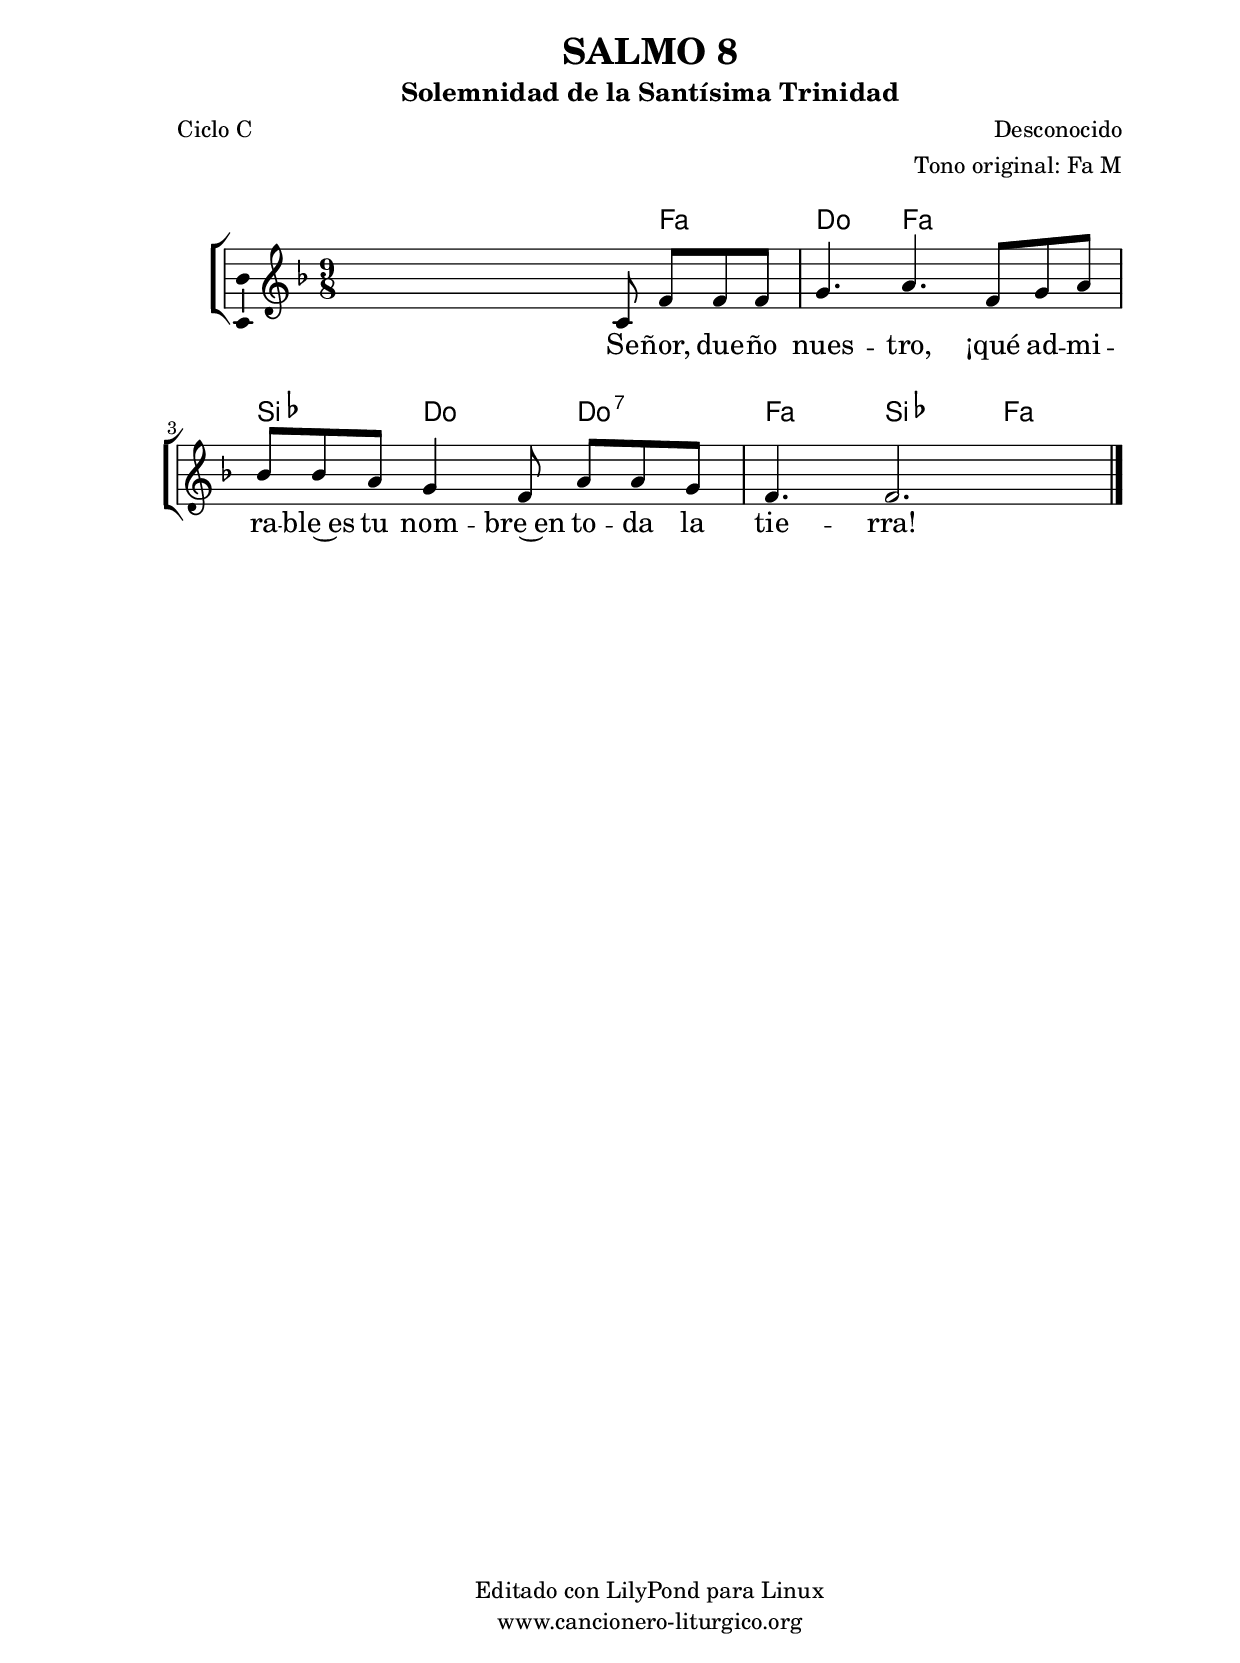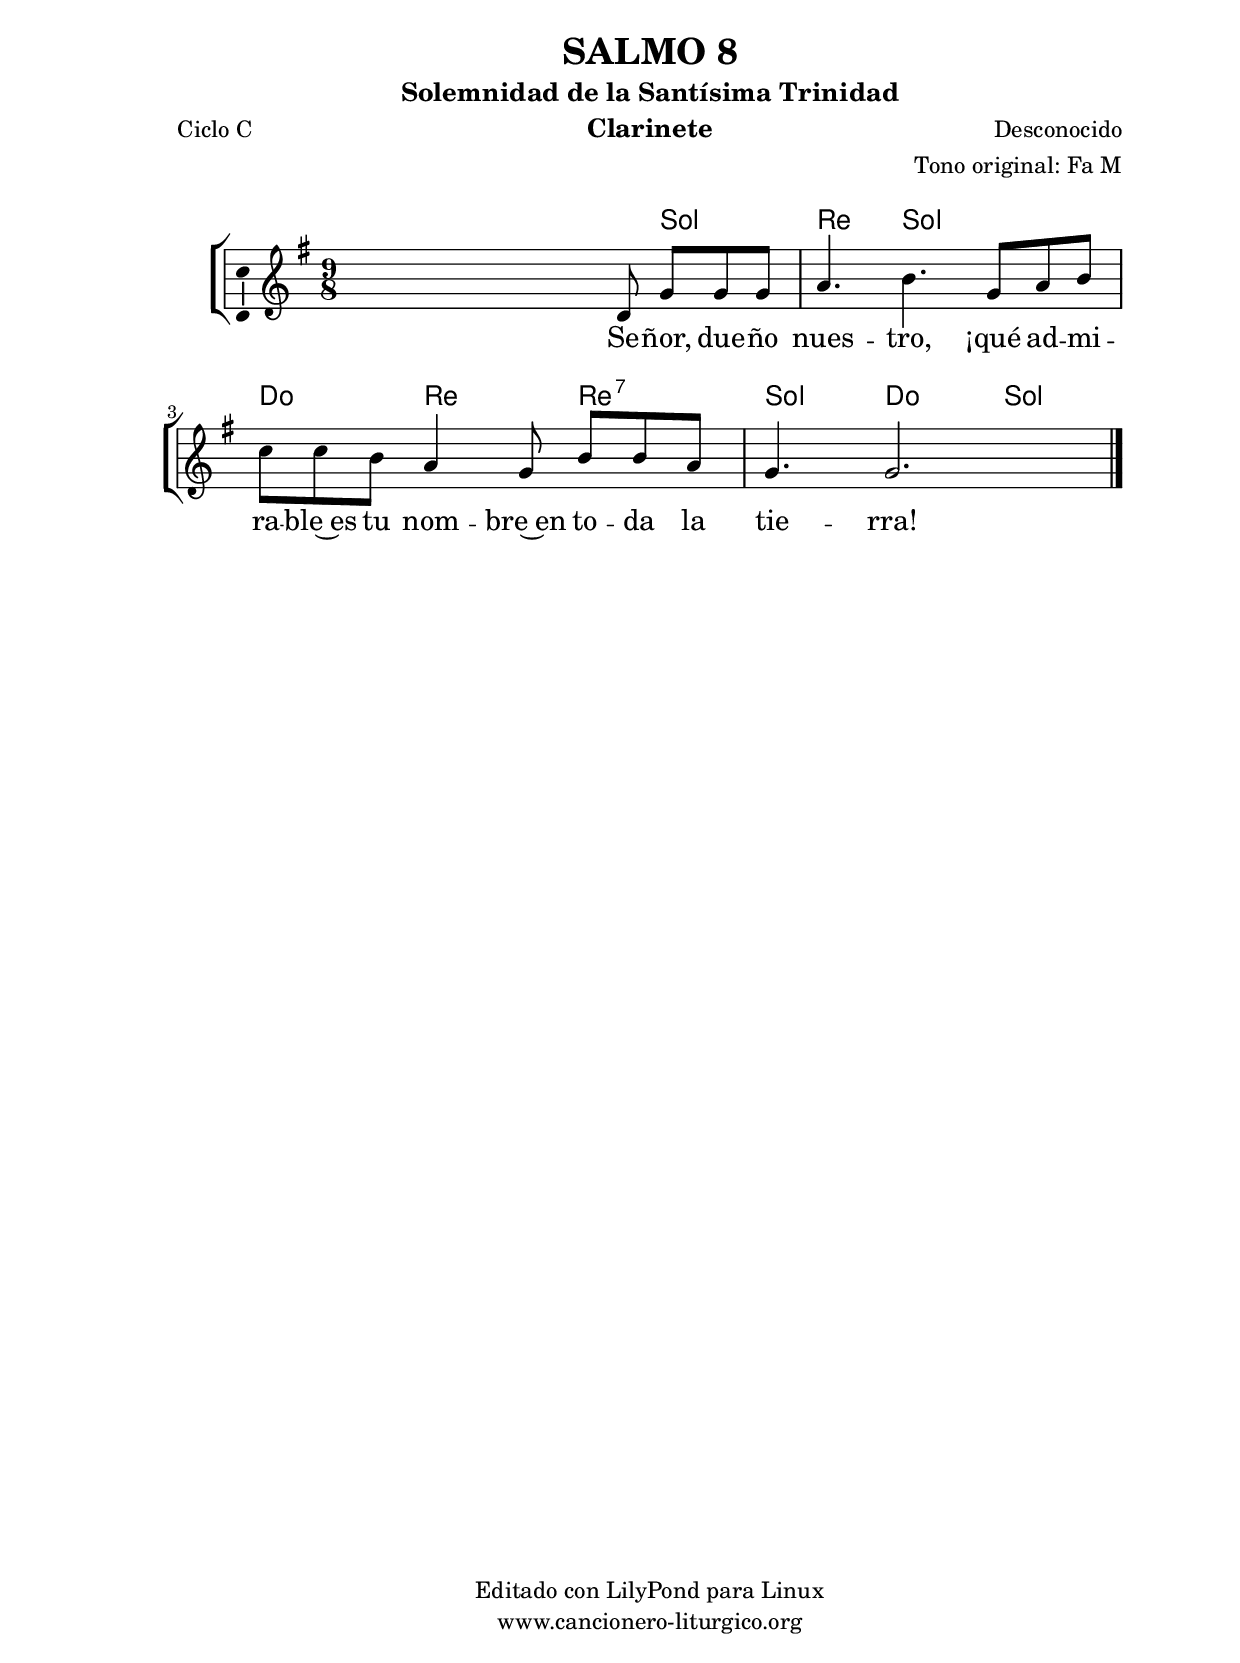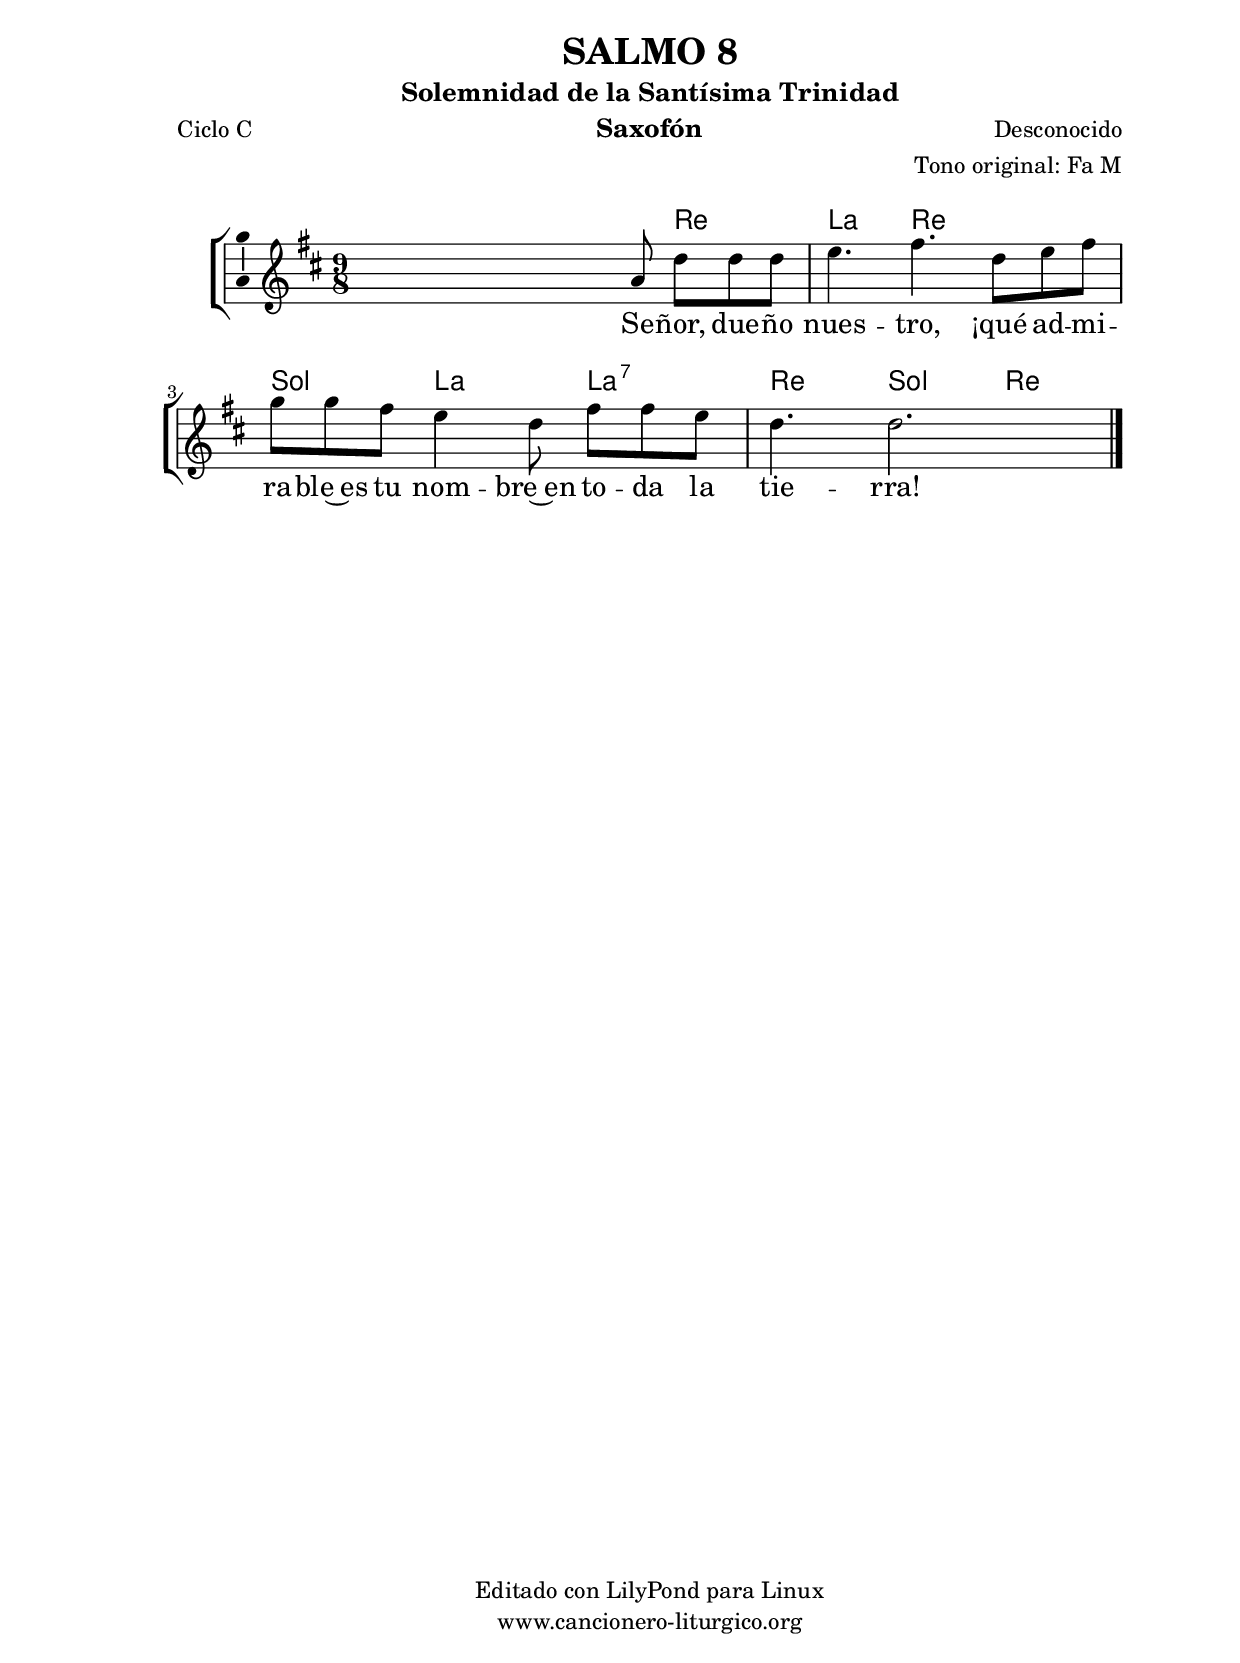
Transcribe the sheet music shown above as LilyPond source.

%
%para convertir .midi en .wav:
%timidity filename.midi -Ow -o finename.wav
%
%
%Para convertir de .wav a .mp3:
%lame -h -m j filename.wav
%
%
%para escuchar el midi:
%timidity nombrefichero.midi
%


%versión de lilypond para la que se ha escrito esta partitura:
\version "2.16.0"

	%Tamaño papel
	#(set-default-paper-size "a4")
	%Tamaño partitura
	#(set-global-staff-size 20)
	%No responde al pulsar sobre una nota
	#(ly:set-option 'point-and-click #f)

%parámetros del encabezamiento:
\header {
	title = "SALMO 8"
	subtitle = "Solemnidad de la Santísima Trinidad"
	composer = "Desconocido"
	poet = "Ciclo C"
	meter = ""
	arranger = "Tono original: Fa M"
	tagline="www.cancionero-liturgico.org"
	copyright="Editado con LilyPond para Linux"
	tiempo = "Ordinario"
	usos = "Salmo"
	letra = "Señor, dueño nuestro, ¡qué admirable es tu nombre en toda la tierra!"
	}

%parámetros asociados al papel:
\paper  {
	oddHeaderMarkup = \markup {\fill-line { \on-the-fly #not-first-page \fromproperty #'header:title \on-the-fly #not-first-page \fromproperty #'header:composer }}
	evenHeaderMarkup = \markup {\fill-line { \fromproperty #'header:composer \fromproperty #'header:title }}
	#(set-paper-size "a4")
	print-page-number = ##f
	first-page-number = 1
	print-first-page-number = ##f
%	head-separation = 3.0 \cm
	top-margin = 2.0 \cm
	bottom-margin = 0.5\cm
%%%	bottom-margin = -1.0\cm
	left-margin = 3.0 \cm
	line-width = 16.0 \cm 
	indent = 8\mm
	interscoreline = 2.\mm
	between-system-space = 15\mm
%	para que las partituras no llenen la hoja:
	ragged-bottom = ##t
%	idem para la última hoja:
	ragged-last-bottom = ##f
%	para que las partituras llenen el ancho del papel:
	ragged-last = ##f
	after-title-space = 2.5 \cm
%page-count=1
%system-count=1

	%Flexible Vertical Spacing
%	markup-markup-spacing =
%	#'((basic-distance . 15) (minimum-distance . 15) (padding . 3))
	markup-system-spacing =
	#'((basic-distance . 15) (minimum-distance . 15) (padding . 3))
	system-system-spacing =
	#'((basic-distance . 15) (minimum-distance . 15) (padding . 3))
	score-system-spacing =
	#'((basic-distance . 15) (minimum-distance . 15) (padding . 5))
%	top-system-spacing = % header
%	#'((basic-distance . 8) (minimum-distance . 0) (padding . 3))
%	top-markup-spacing =
%	#'((basic-distance . 20) (minimum-distance . 20) (padding . 3))
	last-bottom-spacing = % footer
	#'((basic-distance . 5) (minimum-distance . 5) (padding . 3))
%	score-markup-spacing =
%	#'((basic-distance . 16) (minimum-distance . 13) (padding . 3))

	}


%parámetros que afectan a toda la partitura:
global =  {
	%clave de sol (G):
	\clef G
	%armadura:
%%%	\transpose ees c
	\key f \major
	\tempo 8=160
	\set Score.tempoHideNote = ##t
	}


acordes = {
	\italianChords
	\chordmode {
%%%	\transpose ees c
{

s2. f4.
c f f bes c c:7 f bes f

	}
	}
}


melodia = 
%%%	\transpose ees c
{
	\relative c'{
	\time 9/8

s2 s8
c8 f f f
g4. a f8 g a
bes8 bes a g4 f8 a a g
f4. f2.

	\bar "|."
	}
	}


texto = \lyricmode {
Se -- ñor, due -- ño nues -- tro, ¡qué ad -- mi -- ra -- ble~es tu nom -- bre~en to -- da la tie -- rra!
	}


acordesStaff = \context ChordNames = acordesStaff <<
	\set chordChanges = ##t
	\acordes
	>>


vozStaff = \context Voice = vozStaff
\with {\consists "Ambitus_engraver"}
<<
%	\set Staff.instrumentName = ""
%	\set Staff.shortInstrumentName = ""
%	\set Staff.midiInstrument = #"clarinet"
%	\set Staff.midiInstrument = #"cello"
%	\set Staff.midiInstrument = #"flute"
	\set Staff.midiInstrument = #"electric guitar (jazz)"
%	\set Staff.midiInstrument = #"english horn"
%	\set Staff.midiInstrument = #"violin"
%	\set Staff.midiInstrument = #"glockenspiel"
	\set Staff.midiMinimumVolume = #0.7
	\set Staff.midiMaximumVolume = #0.9
	\global
	\melodia
	>>


textoStaff = \context Lyrics = textoStaff <<
	\lyricsto vozStaff \texto
	>>

\book {
	\score {
		\context ChoirStaff {
			\override StaffGroup.SystemStartBracket #'collapse-height = #1
			\override Score.SystemStartBar #'collapse-height = #1
			<<
			\acordesStaff
			\vozStaff
			\textoStaff
			>>
			}
		\layout {
	    		\context {
				\Lyrics
				\override LyricText #'font-size = #2
				}
	   		 \context {
				\Score
				%fontSize = #3
				\override StaffSymbol #'staff-space = #(magstep +3)
				%\override Beam #'thickness = #0.55
				%\override SpacingSpanner #'spacing-increment = #1.0
				%\override Slur #'height-limit = #1.5
				}
			}
		}
	\score {
		\unfoldRepeats
		\context ChoirStaff {
			<<
			\acordesStaff
			\vozStaff
			>>
			}
		\midi {
	  		\context {
	  			\Score
				tempoWholesPerMinute = #(ly:make-moment 70 4)
				}
			}
		}
	}

%Partitura para clarinete
#(define output-suffix "C")
\book {
	\header{
		instrument = "Clarinete"
		}
	\score {
		\context ChoirStaff {
			\override StaffGroup.SystemStartBracket #'collapse-height = #1
			\override Score.SystemStartBar #'collapse-height = #1
\transpose c d
			<<
			\acordesStaff
			\vozStaff
			\textoStaff
			>>
			}
		\layout {
	    		\context {
				\Lyrics
				\override LyricText #'font-size = #2
				}
	   		 \context {
				\Score
				%fontSize = #3
				\override StaffSymbol #'staff-space = #(magstep +3)
				%\override Beam #'thickness = #0.55
				%\override SpacingSpanner #'spacing-increment = #1.0
				%\override Slur #'height-limit = #1.5
				}
			}
		}
	}

%Partitura para saxofón
#(define output-suffix "S")
\book {
	\header{
		instrument = "Saxofón"
		}
	\score {
		\context ChoirStaff {
			\override StaffGroup.SystemStartBracket #'collapse-height = #1
			\override Score.SystemStartBar #'collapse-height = #1
\transpose c a
			<<
			\acordesStaff
			\vozStaff
			\textoStaff
			>>
			}
		\layout {
	    		\context {
				\Lyrics
				\override LyricText #'font-size = #2
				}
	   		 \context {
				\Score
				%fontSize = #3
				\override StaffSymbol #'staff-space = #(magstep +3)
				%\override Beam #'thickness = #0.55
				%\override SpacingSpanner #'spacing-increment = #1.0
				%\override Slur #'height-limit = #1.5
				}
			}
		}
	}

